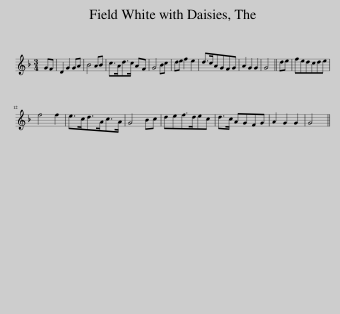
X:1
L:1/8
M:3/4
I:linebreak $
K:F
V:1 treble
V:1
 GF | D2 G2 GA | B4 AB | c>Ad>c AF | G4 Bc | %5
 de f2 e2 | d>cAGFG | A2 G2 G2 | G4 || de | %10
 fedcde |$ f4 f2 | e>cd>Ac>A | G4 Bc | def>dec | %15
 d>c AGFG | A2 G2 G2 | G4 || %18
